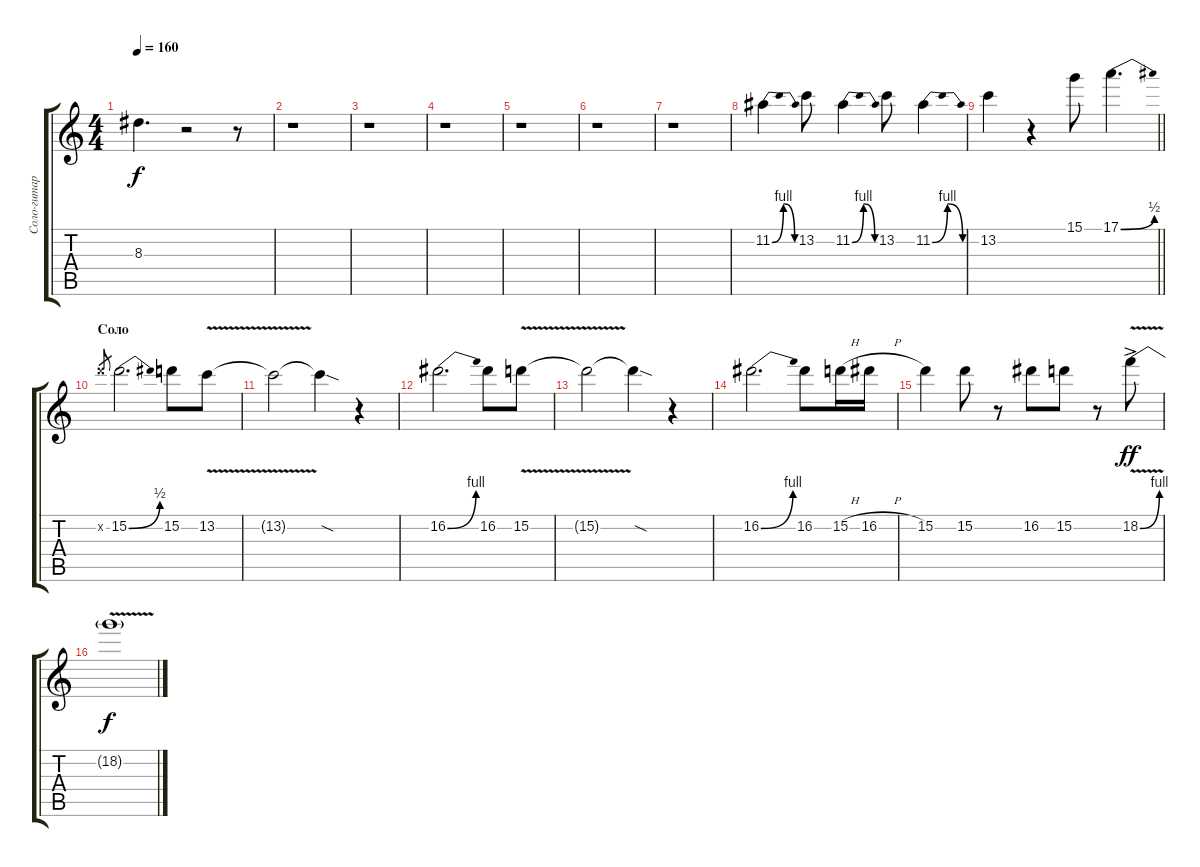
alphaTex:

\track ("Соло-гитара" "Соло-гитар") {instrument overdrivenguitar}
\staff {score tabs}
\tuning (E4 B3 G3 D3 A2 E2) {hide}
\ts (4 4)
\tempo 160
\clef g2
\ks c
8.3{t}.4{d dy f} r.2 r.8 |
r.1 |
r.1 |
r.1 |
r.1 |
r.1 |
r.1 |
11.2{be (bendrelease 0 0 10 4 50 4 60 0)}.4 13.2.8 11.2{be (bendrelease 0 0 10 4 50 4 60 0)}.4 13.2.8 11.2{be (bendrelease 0 0 10 4 50 4 60 0)}.4 |
\barLineRight lightlight
13.2.4 r.4 15.1.8 17.1{be (bend 0 0 60 2)}.4{d} |
\section ("" "Соло")
15.2{x}.8{gr} 15.2{be (bend 0 0 60 2)}.2{d} 15.2.8 13.2{v}.8 |
13.2{t}.2 13.2{sod t}.4 r.4 |
16.2{be (bend 0 0 60 4)}.2{d} 16.2.8 15.2{v}.8 |
15.2{t}.2 15.2{sod t}.4 r.4 |
16.2{be (bend 0 0 60 4)}.2{d} 16.2.8 15.2{h}.16 16.2{h}.16 |
15.2.4 15.2.8 r.8 16.2.8 15.2.8 r.8 18.2{be (bend 0 0 60 4) v ac}.8{dy ff} |
18.2{t}.1{dy f}
